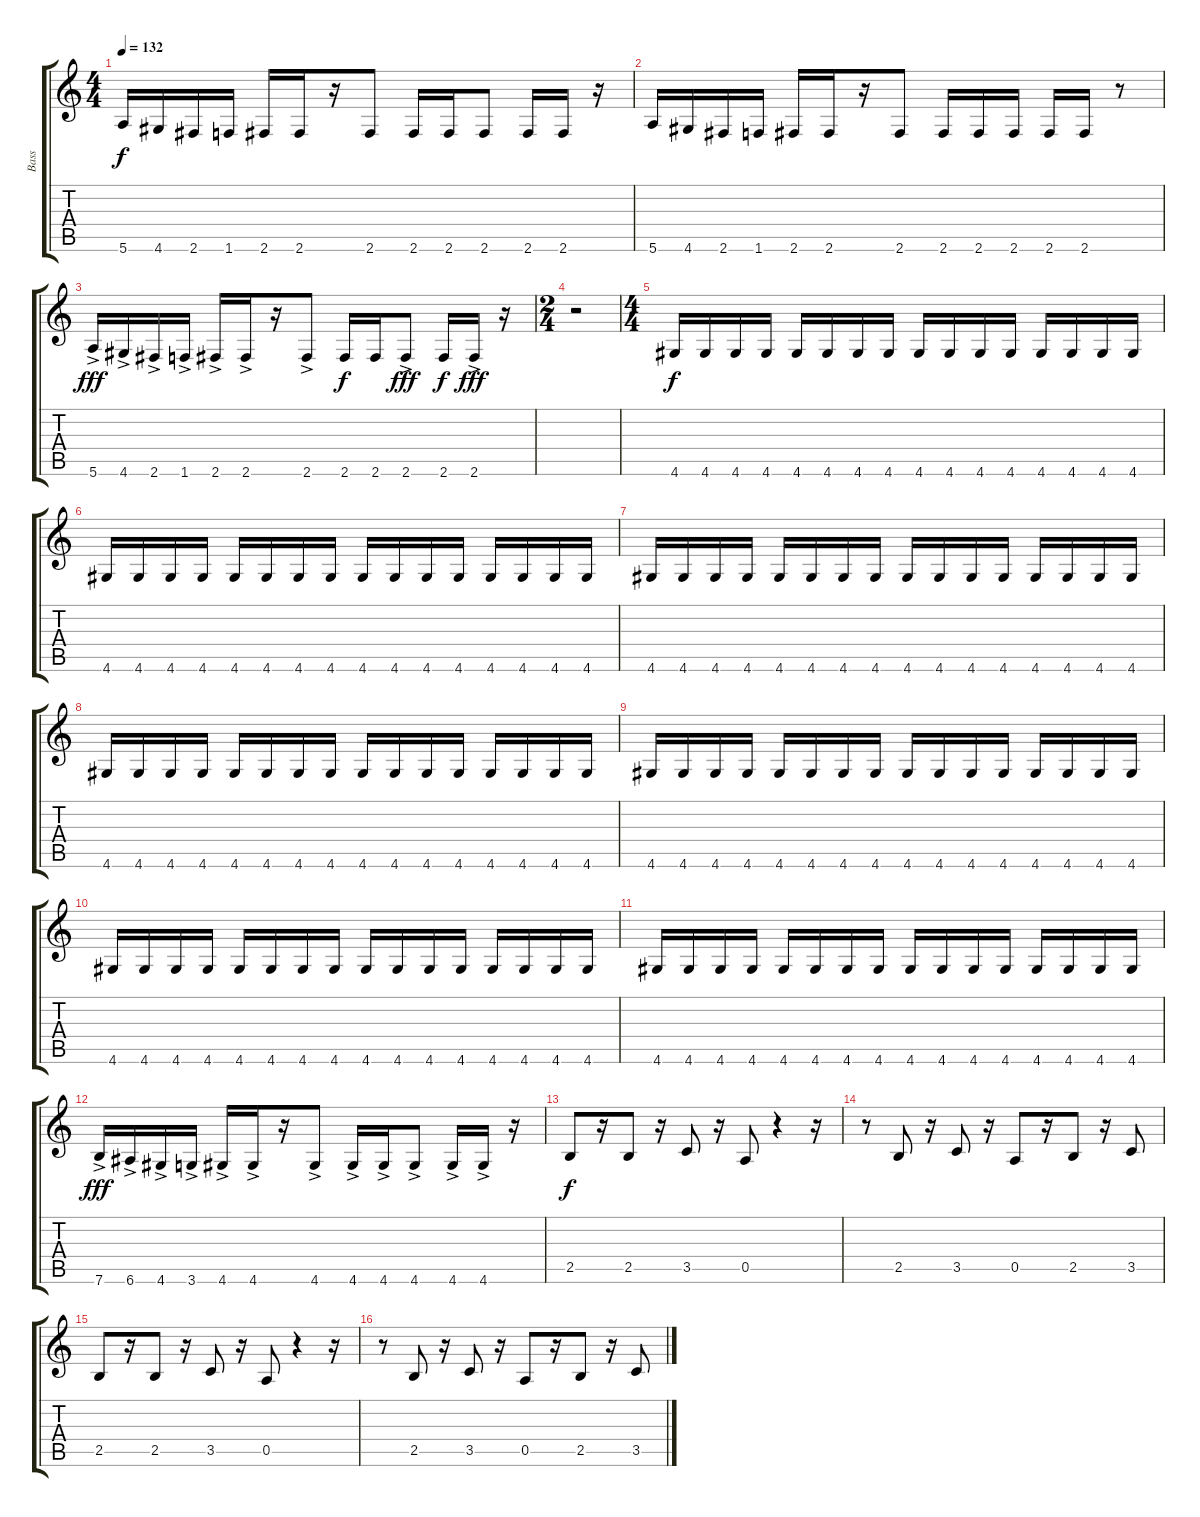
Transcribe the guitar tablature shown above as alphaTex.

\track ("Bass" "Bass") {instrument electricbasspick}
\staff {score tabs}
\tuning (E4 B3 G3 D3 A2 E2) {hide}
\ts (4 4)
\tempo 132
\clef g2
\ks c
5.6.16{dy f} 4.6.16 2.6.16 1.6.16 2.6.16 2.6.16 r.16 2.6.8 2.6.16 2.6.16 2.6.8 2.6.16 2.6.16 r.16 |
5.6.16 4.6.16 2.6.16 1.6.16 2.6.16 2.6.16 r.16 2.6.8 2.6.16 2.6.16 2.6.16 2.6.16 2.6.16 r.8 |
5.6{ac}.16{dy fff} 4.6{ac}.16 2.6{ac}.16 1.6{ac}.16 2.6{ac}.16 2.6{ac}.16 r.16 2.6{ac}.8 2.6.16{dy f} 2.6.16 2.6{ac}.8{dy fff} 2.6.16{dy f} 2.6{ac}.16{dy fff} r.16 |
\ts (2 4)
r.2 |
\ts (4 4)
4.6.16{dy f} 4.6.16 4.6.16 4.6.16 4.6.16 4.6.16 4.6.16 4.6.16 4.6.16 4.6.16 4.6.16 4.6.16 4.6.16 4.6.16 4.6.16 4.6.16 |
4.6.16 4.6.16 4.6.16 4.6.16 4.6.16 4.6.16 4.6.16 4.6.16 4.6.16 4.6.16 4.6.16 4.6.16 4.6.16 4.6.16 4.6.16 4.6.16 |
4.6.16 4.6.16 4.6.16 4.6.16 4.6.16 4.6.16 4.6.16 4.6.16 4.6.16 4.6.16 4.6.16 4.6.16 4.6.16 4.6.16 4.6.16 4.6.16 |
4.6.16 4.6.16 4.6.16 4.6.16 4.6.16 4.6.16 4.6.16 4.6.16 4.6.16 4.6.16 4.6.16 4.6.16 4.6.16 4.6.16 4.6.16 4.6.16 |
4.6.16 4.6.16 4.6.16 4.6.16 4.6.16 4.6.16 4.6.16 4.6.16 4.6.16 4.6.16 4.6.16 4.6.16 4.6.16 4.6.16 4.6.16 4.6.16 |
4.6.16 4.6.16 4.6.16 4.6.16 4.6.16 4.6.16 4.6.16 4.6.16 4.6.16 4.6.16 4.6.16 4.6.16 4.6.16 4.6.16 4.6.16 4.6.16 |
4.6.16 4.6.16 4.6.16 4.6.16 4.6.16 4.6.16 4.6.16 4.6.16 4.6.16 4.6.16 4.6.16 4.6.16 4.6.16 4.6.16 4.6.16 4.6.16 |
7.6{ac}.16{dy fff} 6.6{ac}.16 4.6{ac}.16 3.6{ac}.16 4.6{ac}.16 4.6{ac}.16 r.16 4.6{ac}.8 4.6{ac}.16 4.6{ac}.16 4.6{ac}.8 4.6{ac}.16 4.6{ac}.16 r.16 |
2.5.8{dy f} r.16 2.5.8 r.16 3.5.8 r.16 0.5.8 r.4 r.16 |
r.8 2.5.8 r.16 3.5.8 r.16 0.5.8 r.16 2.5.8 r.16 3.5.8 |
2.5.8 r.16 2.5.8 r.16 3.5.8 r.16 0.5.8 r.4 r.16 |
r.8 2.5.8 r.16 3.5.8 r.16 0.5.8 r.16 2.5.8 r.16 3.5.8
